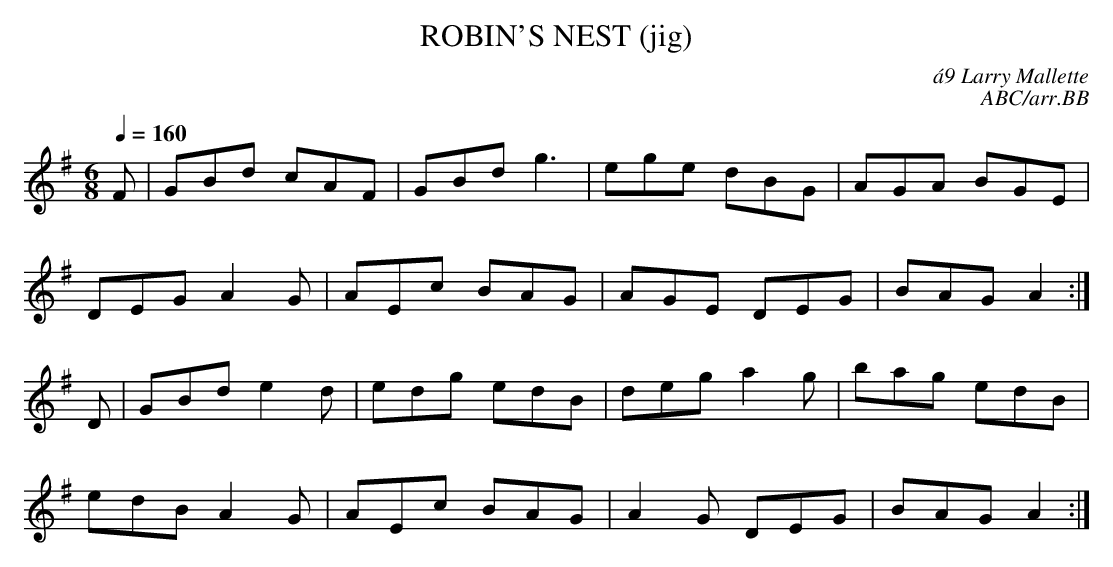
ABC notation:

X:1
T:ROBIN'S NEST (jig)
C:\'a9 Larry Mallette
C:ABC/arr.BB
Q:1/4=160
M:6/8
L:1/8
K:G
F|GBd cAF|GBd g3|ege dBG|AGA BGE|
DEG A2G|AEc BAG|AGE DEG|BAG A2 :|
D|GBd e2d|edg edB|deg a2g|bag edB|
edB A2G|AEc BAG|A2G DEG|BAG A2 :|
